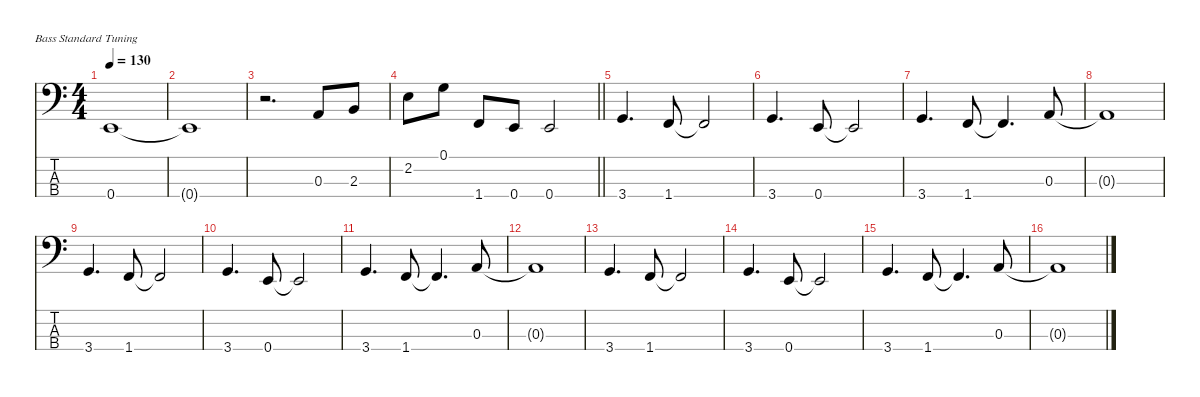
\defaultSystemsLayout 4
\hideDynamics
\bracketExtendMode nobrackets
\singleTrackTrackNamePolicy hidden
\multiTrackTrackNamePolicy hidden
\firstSystemTrackNameMode fullname
\firstSystemTrackNameOrientation horizontal
\otherSystemsTrackNameOrientation horizontal
\track ("Bass" "el.bs.") {defaultSystemsLayout 4 instrument electricbassfinger}
\staff {score tabs}
\tuning (G2 D2 A1 E1)
\ts (4 4)
\tempo 130
\clef f4
\ks c
0.4.1{dy f beam Up} |
0.4{t}.1{beam Up} |
r.2{d beam Down} 0.3.8{beam Up} 2.3.8{beam Up} |
\barLineRight lightlight
2.2.8{beam Down} 0.1.8{beam Down} 1.4.8{beam Up} 0.4.8{beam Up} 0.4.2{beam Up} |
3.4.4{d beam Up} 1.4.8{beam Up} 1.4{t}.2{beam Up} |
3.4.4{d beam Up} 0.4.8{beam Up} 0.4{t}.2{beam Up} |
3.4.4{d beam Up} 1.4.8{beam Up} 1.4{t}.4{d beam Up} 0.3.8{beam Up} |
0.3{t}.1{beam Up} |
3.4.4{d beam Up} 1.4.8{beam Up} 1.4{t}.2{beam Up} |
3.4.4{d beam Up} 0.4.8{beam Up} 0.4{t}.2{beam Up} |
3.4.4{d beam Up} 1.4.8{beam Up} 1.4{t}.4{d beam Up} 0.3.8{beam Up} |
0.3{t}.1{beam Up} |
3.4.4{d beam Up} 1.4.8{beam Up} 1.4{t}.2{beam Up} |
3.4.4{d beam Up} 0.4.8{beam Up} 0.4{t}.2{beam Up} |
3.4.4{d beam Up} 1.4.8{beam Up} 1.4{t}.4{d beam Up} 0.3.8{beam Up} |
0.3{t}.1{beam Up}
